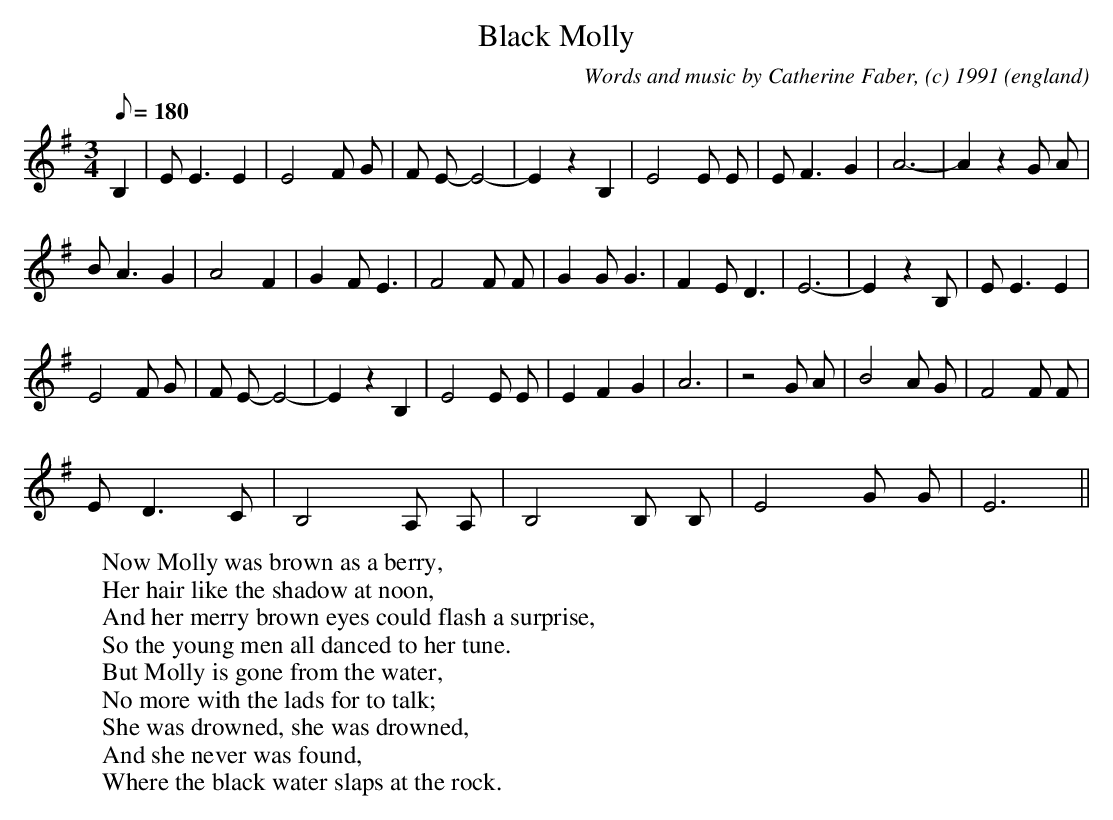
X:1
T:Black Molly
O:england
M:3/4
L:1/8
Q:180
C:Words and music by Catherine Faber, (c) 1991
W:Now Molly was brown as a berry,
W:Her hair like the shadow at noon,
W:And her merry brown eyes could flash a surprise,
W:So the young men all danced to her tune.
W:But Molly is gone from the water,
W:No more with the lads for to talk;
W:She was drowned, she was drowned,
W:And she never was found,
W:Where the black water slaps at the rock.
K:G
B,2|E E3 E2|E4 F G|F E-E4-|E2 z2 B,2| E4 E E| E F3 G2| A6-|A2 z2 G A|
B A3 G2|A4 F2|G2 F E3|F4 F F |G2 G G3| F2 E D3|E6-|E2 z2 B,|E E3 E2|
E4 F G|F E-E4-|E2 z2 B,2|E4 E E|E2 F2 G2|A6|z4 G A|B4 A G| F4 F F|
E D3 C|B,4 A, A,|B,4 B, B,|E4 G G|E6||
